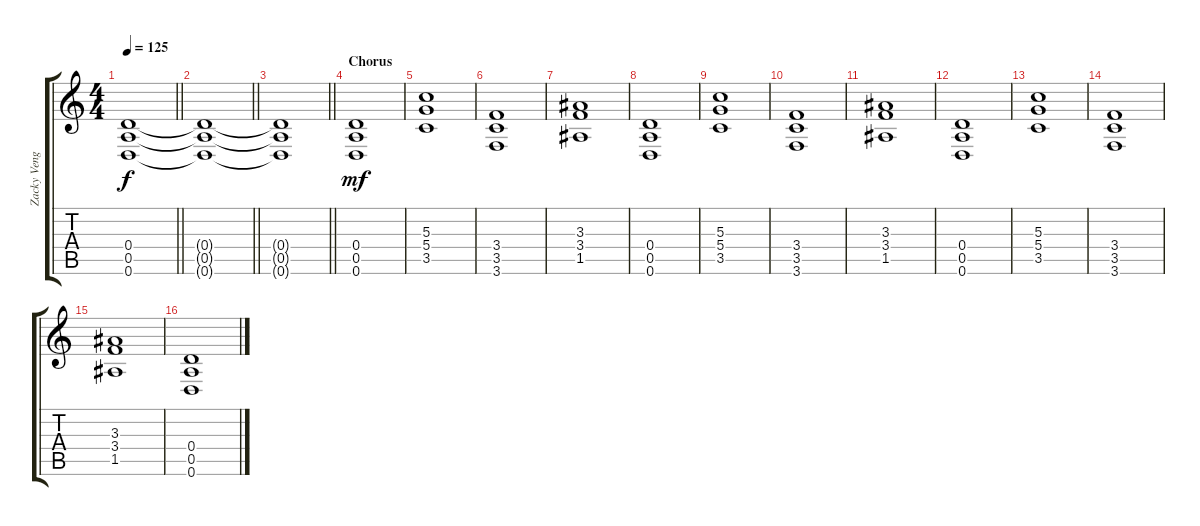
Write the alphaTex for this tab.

\track ("Zacky Vengeance" "Zacky Veng") {instrument distortionguitar}
\staff {score tabs}
\tuning (E4 B3 G3 D3 A2 D2) {hide}
\ts (4 4)
\tempo 125
\clef g2
\barLineRight lightlight
\ks c
(0.4{t} 0.5{t} 0.6{t}).1{dy f} |
\barLineRight lightlight
(0.4{t} 0.5{t} 0.6{t}).1 |
\barLineRight lightlight
(0.4{t} 0.5{t} 0.6{t}).1 |
\section ("" "Chorus")
(0.4 0.5 0.6).1{dy mf balance 16} |
(5.3 5.4 3.5).1 |
(3.4 3.5 3.6).1 |
(3.3 3.4 1.5).1 |
(0.4 0.5 0.6).1 |
(5.3 5.4 3.5).1 |
(3.4 3.5 3.6).1 |
(3.3 3.4 1.5).1 |
(0.4 0.5 0.6).1 |
(5.3 5.4 3.5).1 |
(3.4 3.5 3.6).1 |
(3.3 3.4 1.5).1 |
(0.4 0.5 0.6).1
